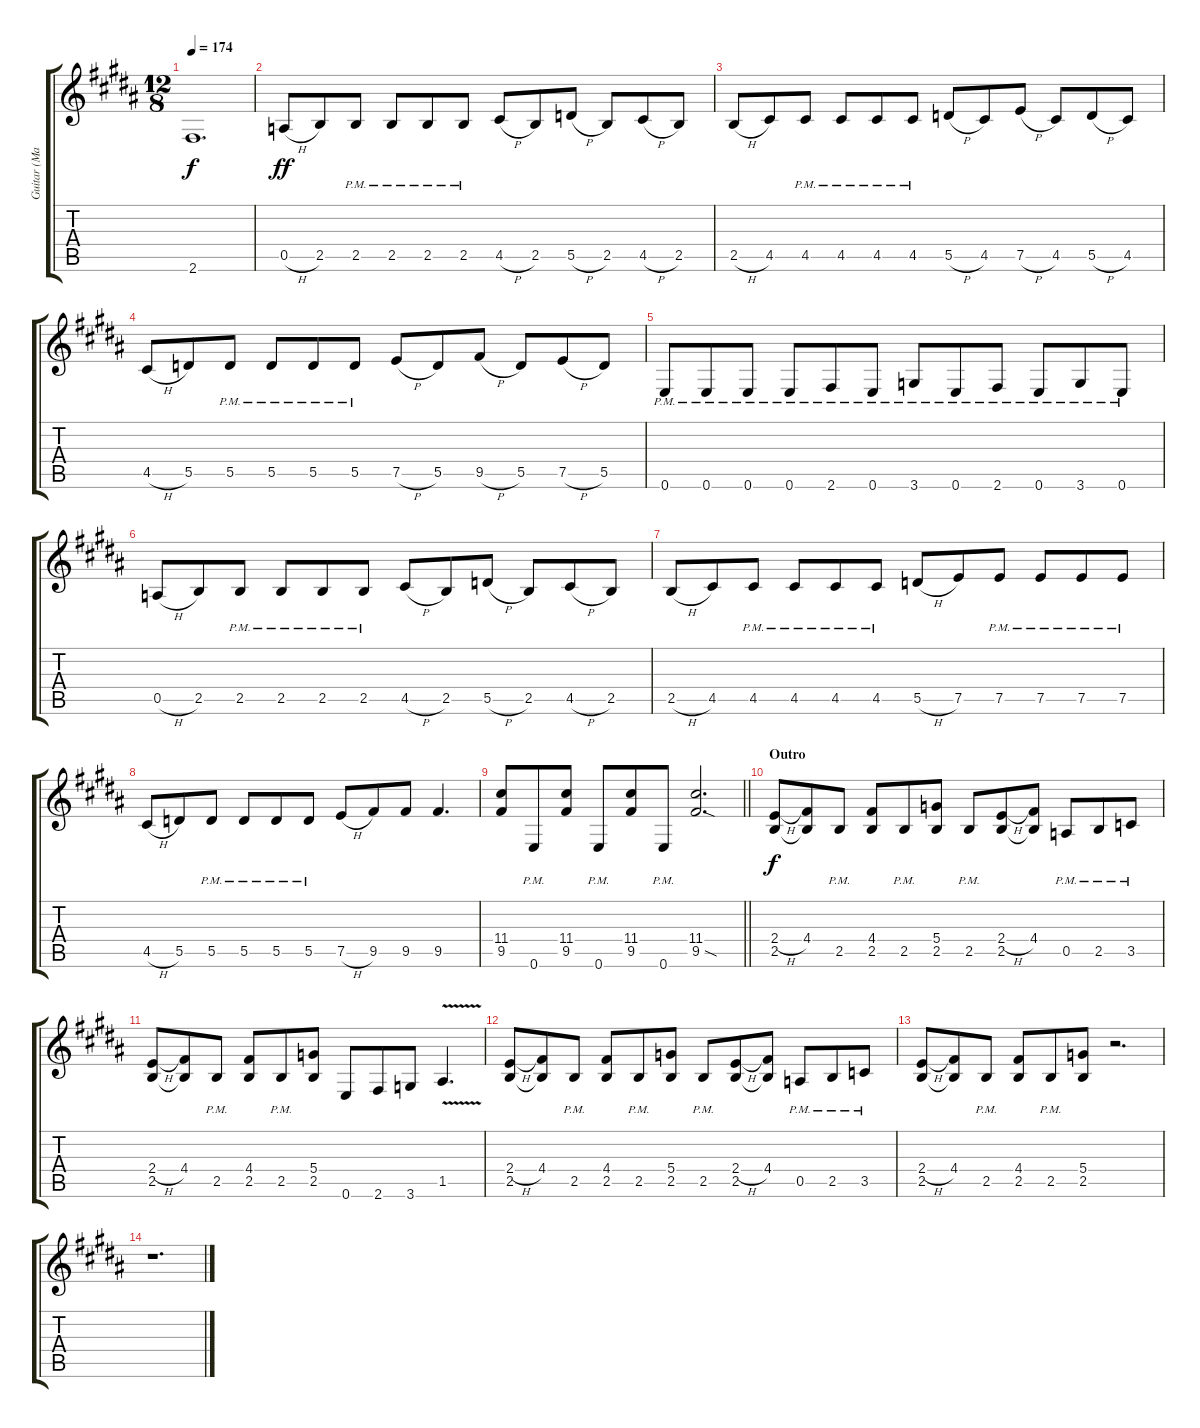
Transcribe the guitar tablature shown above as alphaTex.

\track ("Guitar (Mavrin)" "Guitar (Ma") {instrument distortionguitar}
\staff {score tabs}
\tuning (E4 B3 G3 D3 A2 E2) {hide}
\ts (12 8)
\tempo 174
\clef g2
\ks b
2.6.1{d dy f} |
0.5{h}.8{dy ff} 2.5.8 2.5{pm}.8 2.5{pm}.8 2.5{pm}.8 2.5{pm}.8 4.5{h}.8 2.5.8 5.5{h}.8 2.5.8 4.5{h}.8 2.5.8 |
2.5{h}.8 4.5.8 4.5{pm}.8 4.5{pm}.8 4.5{pm}.8 4.5{pm}.8 5.5{h}.8 4.5.8 7.5{h}.8 4.5.8 5.5{h}.8 4.5.8 |
4.5{h}.8 5.5.8 5.5{pm}.8 5.5{pm}.8 5.5{pm}.8 5.5{pm}.8 7.5{h}.8 5.5.8 9.5{h}.8 5.5.8 7.5{h}.8 5.5.8 |
0.6{pm}.8 0.6{pm}.8 0.6{pm}.8 0.6{pm}.8 2.6{pm}.8 0.6{pm}.8 3.6{pm}.8 0.6{pm}.8 2.6{pm}.8 0.6{pm}.8 3.6{pm}.8 0.6{pm}.8 |
0.5{h}.8 2.5.8 2.5{pm}.8 2.5{pm}.8 2.5{pm}.8 2.5{pm}.8 4.5{h}.8 2.5.8 5.5{h}.8 2.5.8 4.5{h}.8 2.5.8 |
2.5{h}.8 4.5.8 4.5{pm}.8 4.5{pm}.8 4.5{pm}.8 4.5{pm}.8 5.5{h}.8 7.5.8 7.5{pm}.8 7.5{pm}.8 7.5{pm}.8 7.5{pm}.8 |
4.5{h}.8 5.5.8 5.5{pm}.8 5.5{pm}.8 5.5{pm}.8 5.5{pm}.8 7.5{h}.8 9.5.8 9.5.8 9.5.4{d} |
\barLineRight lightlight
(11.4 9.5).8 0.6{pm}.8 (11.4 9.5).8 0.6{pm}.8 (11.4 9.5).8 0.6{pm}.8 (11.4 9.5{sod}).2{d} |
\section ("" "Outro")
(2.4{h} 2.5).8{dy f} (4.4 2.5{t}).8 2.5{pm}.8 (4.4 2.5).8 2.5{pm}.8 (5.4 2.5).8 2.5{pm}.8 (2.4{h} 2.5).8 (4.4 2.5{t}).8 0.5{pm}.8 2.5{pm}.8 3.5{pm}.8 |
(2.4{h} 2.5).8 (4.4 2.5{t}).8 2.5{pm}.8 (4.4 2.5).8 2.5{pm}.8 (5.4 2.5).8 0.6.8 2.6.8 3.6.8 1.5{v}.4{d} |
(2.4{h} 2.5).8 (4.4 2.5{t}).8 2.5{pm}.8 (4.4 2.5).8 2.5{pm}.8 (5.4 2.5).8 2.5{pm}.8 (2.4{h} 2.5).8 (4.4 2.5{t}).8 0.5{pm}.8 2.5{pm}.8 3.5{pm}.8 |
(2.4{h} 2.5).8 (4.4 2.5{t}).8 2.5{pm}.8 (4.4 2.5).8 2.5{pm}.8 (5.4 2.5).8 r.2{d} |
r.1{d}
